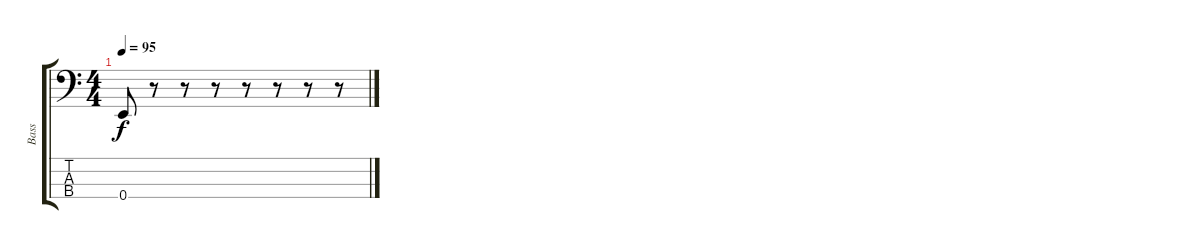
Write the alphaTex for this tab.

\track ("Bass" "Bass") {instrument electricbasspick}
\staff {score tabs}
\tuning (G2 D2 A1 E1) {hide}
\ts (4 4)
\tempo 95
\clef f4
\ks c
0.4.8{dy f volume 15 balance 8 instrument electricbasspick} r.8 r.8 r.8 r.8 r.8 r.8 r.8
